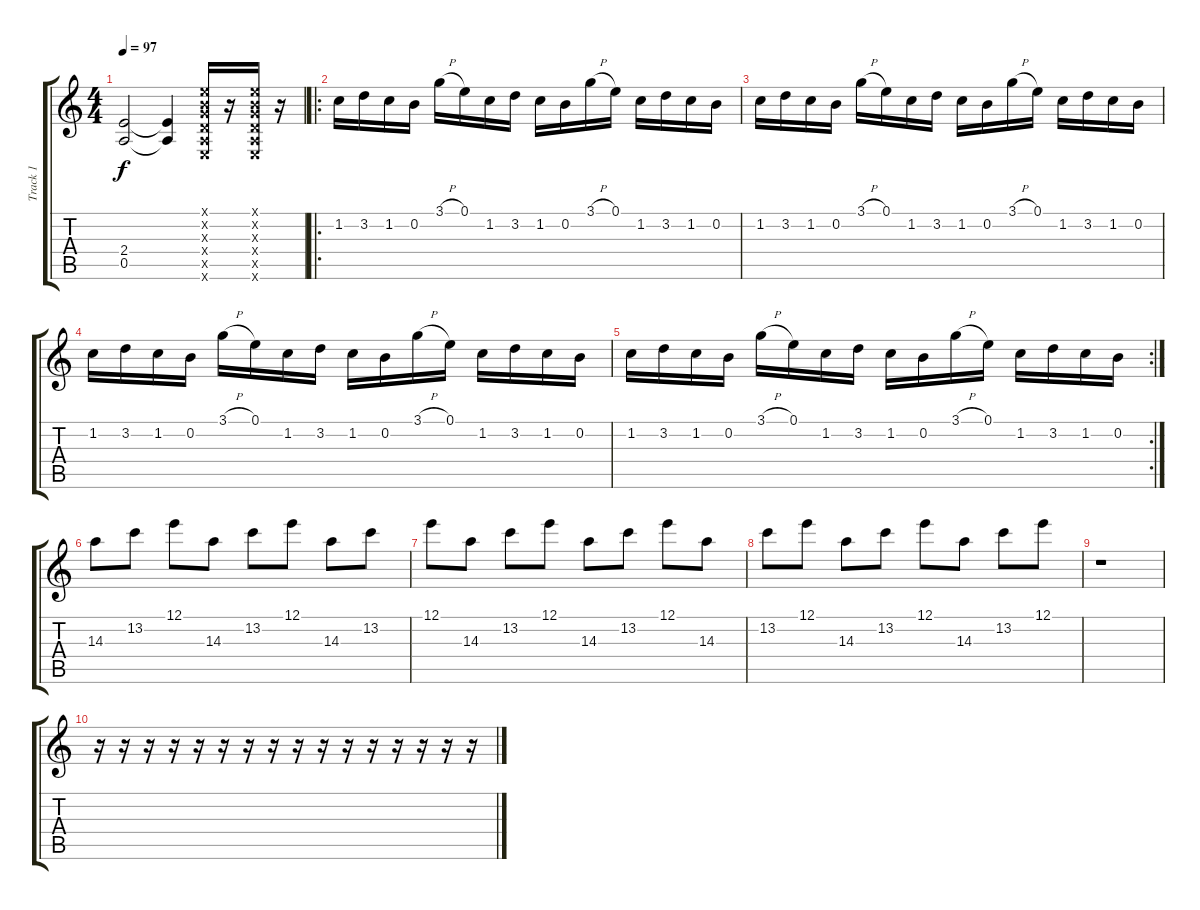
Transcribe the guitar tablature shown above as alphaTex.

\track ("Track 1" "Track 1") {instrument overdrivenguitar}
\staff {score tabs}
\tuning (E4 B3 G3 D3 A2 E2) {hide}
\ts (4 4)
\tempo 97
\clef g2
\ks c
(2.4{t} 0.5{t}).2{dy f} (2.4{t} 0.5{t}).4 (0.1{x} 0.2{x} 0.3{x} 0.4{x} 0.5{x} 0.6{x}).16 r.16 (0.1{x} 0.2{x} 0.3{x} 0.4{x} 0.5{x} 0.6{x}).16 r.16 |
\ro
1.2.16 3.2.16 1.2.16 0.2.16 3.1{h}.16 0.1.16 1.2.16 3.2.16 1.2.16 0.2.16 3.1{h}.16 0.1.16 1.2.16 3.2.16 1.2.16 0.2.16 |
1.2.16 3.2.16 1.2.16 0.2.16 3.1{h}.16 0.1.16 1.2.16 3.2.16 1.2.16 0.2.16 3.1{h}.16 0.1.16 1.2.16 3.2.16 1.2.16 0.2.16 |
1.2.16 3.2.16 1.2.16 0.2.16 3.1{h}.16 0.1.16 1.2.16 3.2.16 1.2.16 0.2.16 3.1{h}.16 0.1.16 1.2.16 3.2.16 1.2.16 0.2.16 |
\rc 2
1.2.16 3.2.16 1.2.16 0.2.16 3.1{h}.16 0.1.16 1.2.16 3.2.16 1.2.16 0.2.16 3.1{h}.16 0.1.16 1.2.16 3.2.16 1.2.16 0.2.16 |
14.3.8 13.2.8 12.1.8 14.3.8 13.2.8 12.1.8 14.3.8 13.2.8 |
12.1.8 14.3.8 13.2.8 12.1.8 14.3.8 13.2.8 12.1.8 14.3.8 |
13.2.8 12.1.8 14.3.8 13.2.8 12.1.8 14.3.8 13.2.8 12.1.8 |
r.1 |
r.16 r.16 r.16 r.16 r.16 r.16 r.16 r.16 r.16 r.16 r.16 r.16 r.16 r.16 r.16 r.16
